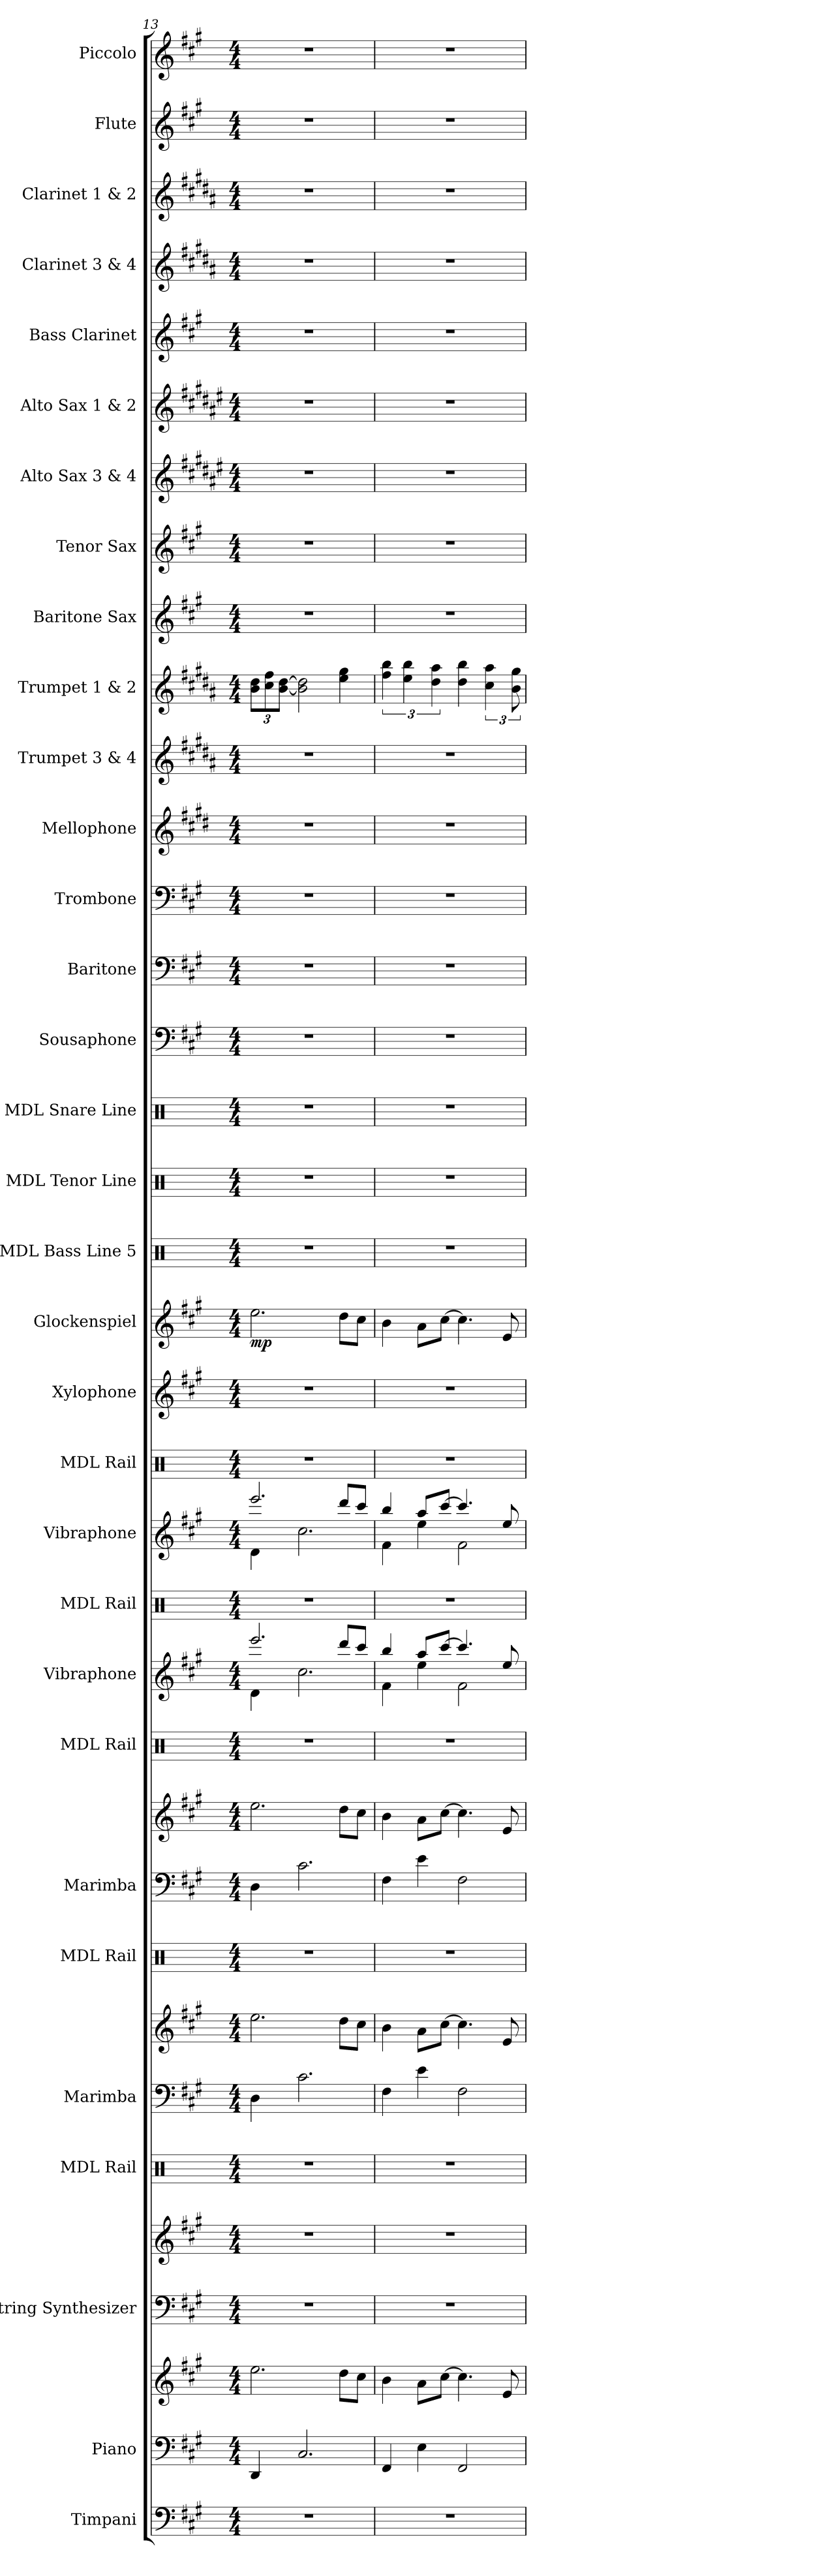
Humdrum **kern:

**kern	**kern	**kern	**kern	**kern	**kern	**kern	**kern	**kern	**kern	**kern	**kern	**kern	**kern	**kern	**kern	**kern	**kern	**dynam	**kern	**kern	**kern	**kern	**kern	**kern	**kern	**kern	**kern	**kern	**kern	**kern	**kern	**kern	**kern	**kern	**kern	**kern
*part32	*part31	*part31	*part30	*part30	*part29	*part28	*part28	*part27	*part26	*part26	*part25	*part24	*part23	*part22	*part21	*part20	*part19	*part19	*part18	*part17	*part16	*part15	*part14	*part13	*part12	*part11	*part10	*part9	*part8	*part7	*part6	*part5	*part4	*part3	*part2	*part1
*staff36	*staff35	*staff34	*staff33	*staff32	*staff31	*staff30	*staff29	*staff28	*staff27	*staff26	*staff25	*staff24	*staff23	*staff22	*staff21	*staff20	*staff19	*staff19	*staff18	*staff17	*staff16	*staff15	*staff14	*staff13	*staff12	*staff11	*staff10	*staff9	*staff8	*staff7	*staff6	*staff5	*staff4	*staff3	*staff2	*staff1
*I"Timpani	*I"Piano	*	*I"String Synthesizer	*	*I"MDL Rail	*I"Marimba	*	*I"MDL Rail	*I"Marimba	*	*I"MDL Rail	*I"Vibraphone	*I"MDL Rail	*I"Vibraphone	*I"MDL Rail	*I"Xylophone	*I"Glockenspiel	*	*I"MDL Bass Line 5	*I"MDL Tenor Line	*I"MDL Snare Line	*I"Sousaphone	*I"Baritone	*I"Trombone	*I"Mellophone	*I"Trumpet 3 &amp; 4	*I"Trumpet 1 &amp; 2	*I"Baritone Sax	*I"Tenor Sax	*I"Alto Sax 3 &amp; 4	*I"Alto Sax 1 &amp; 2	*I"Bass Clarinet	*I"Clarinet 3 &amp; 4	*I"Clarinet 1 &amp; 2	*I"Flute	*I"Piccolo
*I'Timp.	*I'Pno.	*	*I'Synth.	*	*I'RL.	*I'Mrm.	*	*I'RL.	*I'Mrm.	*	*I'RL.	*I'Vib.	*I'RL.	*I'Vib.	*I'RL.	*I'Xyl.	*I'Glk.	*	*I'B. L.	*I'T. L.	*I'S. L.	*	*I'Btn.	*I'Tbn.	*I'Mph.	*I'Tpt. 3&amp;4	*I'Tpt. 1&amp;2	*I'Bari. Sax.	*I'T. Sax.	*I'A. Sax. 3&amp;4	*I'A. Sax. 1&amp;2	*I'B. Cl.	*I'Cl. 3&amp;4	*I'Cl. 1&amp;2	*I'Fl.	*I'Picc.
*clefF4	*clefF4	*clefG2	*clefF4	*clefG2	*clefX	*clefF4	*clefG2	*clefX	*clefF4	*clefG2	*clefX	*clefG2	*clefX	*clefG2	*clefX	*clefG2	*clefG2	*	*clefX	*clefX	*clefX	*clefF4	*clefF4	*clefF4	*clefG2	*clefG2	*clefG2	*clefG2	*clefG2	*clefG2	*clefG2	*clefG2	*clefG2	*clefG2	*clefG2	*clefG2
*	*	*	*	*	*	*	*	*	*	*	*	*	*	*	*	*ITrd-7c-12	*ITrd-14c-24	*	*	*	*	*	*	*	*ITrd4c7	*ITrd1c2	*ITrd1c2	*ITrd12c21	*ITrd8c14	*ITrd5c9	*ITrd5c9	*ITrd8c14	*ITrd1c2	*ITrd1c2	*	*ITrd-7c-12
*k[f#c#g#]	*k[f#c#g#]	*k[f#c#g#]	*k[f#c#g#]	*k[f#c#g#]	*k[]	*k[f#c#g#]	*k[f#c#g#]	*k[]	*k[f#c#g#]	*k[f#c#g#]	*k[]	*k[f#c#g#]	*k[]	*k[f#c#g#]	*k[]	*k[f#c#g#]	*k[f#c#g#]	*	*k[]	*k[]	*k[]	*k[f#c#g#]	*k[f#c#g#]	*k[f#c#g#]	*k[f#c#g#]	*k[f#c#g#]	*k[f#c#g#]	*k[f#c#g#]	*k[f#c#g#]	*k[f#c#g#]	*k[f#c#g#]	*k[f#c#g#]	*k[f#c#g#]	*k[f#c#g#]	*k[f#c#g#]	*k[f#c#g#]
*M4/4	*M4/4	*M4/4	*M4/4	*M4/4	*M4/4	*M4/4	*M4/4	*M4/4	*M4/4	*M4/4	*M4/4	*M4/4	*M4/4	*M4/4	*M4/4	*M4/4	*M4/4	*	*M4/4	*M4/4	*M4/4	*M4/4	*M4/4	*M4/4	*M4/4	*M4/4	*M4/4	*M4/4	*M4/4	*M4/4	*M4/4	*M4/4	*M4/4	*M4/4	*M4/4	*M4/4
=13	=13	=13	=13	=13	=13	=13	=13	=13	=13	=13	=13	=13	=13	=13	=13	=13	=13	=13	=13	=13	=13	=13	=13	=13	=13	=13	=13	=13	=13	=13	=13	=13	=13	=13	=13	=13
*	*	*	*	*	*	*	*	*	*	*	*	*^	*	*^	*	*	*	*	*	*	*	*	*	*	*	*	*	*	*	*	*	*	*	*	*	*
*	*	*	*	*	*	*	*	*	*	*	*	*	*	*	*	*	*	*	*	*	*	*	*	*	*	*	*	*	*Xbrackettup	*	*	*	*	*	*	*	*	*
!	!	!	!	!	!	!	!	!	!	!	!	!	!	!	!	!	!	!	!	!LO:DY:b	!	!	!	!	!	!	!	!	!	!	!	!	!	!	!	!	!	!
1r	4DD/	2.ee\	1r	1r	1r	4D\	2.ee\	1r	4D\	2.ee\	1r	2.eee/	4d\	1r	2.eee/	4d\	1r	1r	2.eeee\	mp	1r	1r	1r	1r	1r	1r	1r	1r	12a\ 12cc#\L	1r	1r	1r	1r	1r	1r	1r	1r	1r
.	.	.	.	.	.	.	.	.	.	.	.	.	.	.	.	.	.	.	.	.	.	.	.	.	.	.	.	.	12b\ 12ee\	.	.	.	.	.	.	.	.	.
.	.	.	.	.	.	.	.	.	.	.	.	.	.	.	.	.	.	.	.	.	.	.	.	.	.	.	.	.	[12a\ [12cc#\J	.	.	.	.	.	.	.	.	.
.	2.C#/	.	.	.	.	2.c#\	.	.	2.c#\	.	.	.	2.cc#\	.	.	2.cc#\	.	.	.	.	.	.	.	.	.	.	.	.	2a\] 2cc#\]	.	.	.	.	.	.	.	.	.
.	.	8dd\L	.	.	.	.	8dd\L	.	.	8dd\L	.	8ddd/L	.	.	8ddd/L	.	.	.	8dddd\L	.	.	.	.	.	.	.	.	.	4dd\ 4ff#\	.	.	.	.	.	.	.	.	.
.	.	8cc#\J	.	.	.	.	8cc#\J	.	.	8cc#\J	.	8ccc#/J	.	.	8ccc#/J	.	.	.	8cccc#\J	.	.	.	.	.	.	.	.	.	.	.	.	.	.	.	.	.	.	.
=14	=14	=14	=14	=14	=14	=14	=14	=14	=14	=14	=14	=14	=14	=14	=14	=14	=14	=14	=14	=14	=14	=14	=14	=14	=14	=14	=14	=14	=14	=14	=14	=14	=14	=14	=14	=14	=14	=14
*	*	*	*	*	*	*	*	*	*	*	*	*	*	*	*	*	*	*	*	*	*	*	*	*	*	*	*	*	*brackettup	*	*	*	*	*	*	*	*	*
1r	4FF#/	4b\	1r	1r	1r	4F#\	4b\	1r	4F#\	4b\	1r	4bb/	4f#\	1r	4bb/	4f#\	1r	1r	4bbb\	.	1r	1r	1r	1r	1r	1r	1r	1r	6ee\ 6aa\	1r	1r	1r	1r	1r	1r	1r	1r	1r
.	.	.	.	.	.	.	.	.	.	.	.	.	.	.	.	.	.	.	.	.	.	.	.	.	.	.	.	.	6dd\ 6aa\	.	.	.	.	.	.	.	.	.
.	4E\	8a\L	.	.	.	4e\	8a\L	.	4e\	8a\L	.	8aa/L	4ee\	.	8aa/L	4ee\	.	.	8aaa\L	.	.	.	.	.	.	.	.	.	.	.	.	.	.	.	.	.	.	.
.	.	.	.	.	.	.	.	.	.	.	.	.	.	.	.	.	.	.	.	.	.	.	.	.	.	.	.	.	6cc#\ 6gg#\	.	.	.	.	.	.	.	.	.
.	.	[8cc#\J	.	.	.	.	[8cc#\J	.	.	[8cc#\J	.	[8ccc#/J	.	.	[8ccc#/J	.	.	.	[8cccc#\J	.	.	.	.	.	.	.	.	.	.	.	.	.	.	.	.	.	.	.
.	2FF#/	4.cc#\]	.	.	.	2F#\	4.cc#\]	.	2F#\	4.cc#\]	.	4.ccc#/]	2f#\	.	4.ccc#/]	2f#\	.	.	4.cccc#\]	.	.	.	.	.	.	.	.	.	4cc#\ 4aa\	.	.	.	.	.	.	.	.	.
.	.	.	.	.	.	.	.	.	.	.	.	.	.	.	.	.	.	.	.	.	.	.	.	.	.	.	.	.	6b\ 6gg#\	.	.	.	.	.	.	.	.	.
.	.	8e/	.	.	.	.	8e/	.	.	8e/	.	8ee/	.	.	8ee/	.	.	.	8eee/	.	.	.	.	.	.	.	.	.	.	.	.	.	.	.	.	.	.	.
.	.	.	.	.	.	.	.	.	.	.	.	.	.	.	.	.	.	.	.	.	.	.	.	.	.	.	.	.	12a\ 12ff#\	.	.	.	.	.	.	.	.	.
*	*	*	*	*	*	*	*	*	*	*	*	*v	*v	*	*v	*v	*	*	*	*	*	*	*	*	*	*	*	*	*	*	*	*	*	*	*	*	*	*
=	=	=	=	=	=	=	=	=	=	=	=	=	=	=	=	=	=	=	=	=	=	=	=	=	=	=	=	=	=	=	=	=	=	=	=	=
*-	*-	*-	*-	*-	*-	*-	*-	*-	*-	*-	*-	*-	*-	*-	*-	*-	*-	*-	*-	*-	*-	*-	*-	*-	*-	*-	*-	*-	*-	*-	*-	*-	*-	*-	*-	*-
